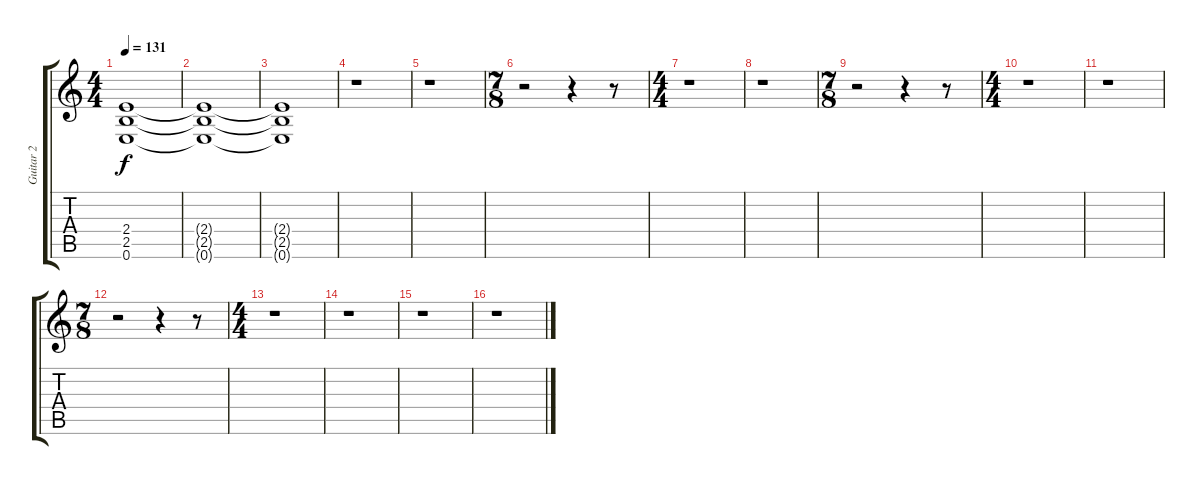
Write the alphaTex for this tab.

\track ("Guitar 2" "Guitar 2") {instrument overdrivenguitar}
\staff {score tabs}
\tuning (E4 B3 G3 D3 A2 E2) {hide}
\ts (4 4)
\tempo 131
\clef g2
\ks c
(2.4{t} 2.5{t} 0.6{t}).1{dy f} |
(2.4{t} 2.5{t} 0.6{t}).1 |
(2.4{t} 2.5{t} 0.6{t}).1 |
r.1 |
r.1 |
\ts (7 8)
r.2 r.4 r.8 |
\ts (4 4)
r.1 |
r.1 |
\ts (7 8)
r.2 r.4 r.8 |
\ts (4 4)
r.1 |
r.1 |
\ts (7 8)
r.2 r.4 r.8 |
\ts (4 4)
r.1 |
r.1 |
r.1 |
r.1
